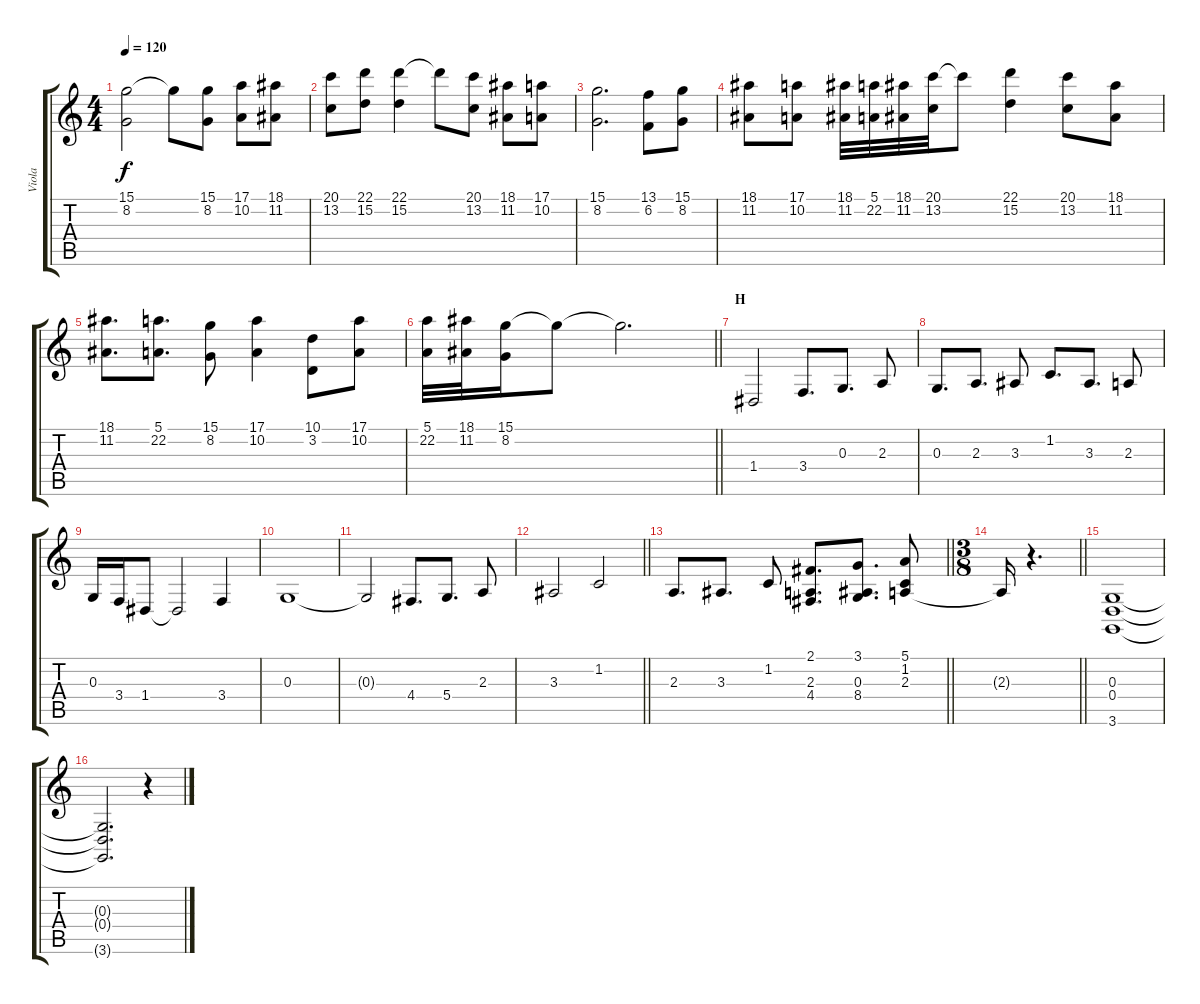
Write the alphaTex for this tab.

\track ("Viola" "Viola") {instrument stringensemble1}
\staff {score tabs}
\tuning (E4 B3 G3 D3 A2 E2) {hide}
\ts (4 4)
\tempo 120
\clef g2
\ks c
(15.1 8.2).2{dy f} 15.1{t}.8 (15.1 8.2).8 (17.1 10.2).8 (18.1 11.2).8 |
(20.1 13.2).8 (22.1 15.2).8 (22.1 15.2).4 22.1{t}.8 (20.1 13.2).8 (18.1 11.2).8 (17.1 10.2).8 |
(15.1 8.2).2{d} (13.1 6.2).8 (15.1 8.2).8 |
(18.1 11.2).8 (17.1 10.2).8 (18.1 11.2).32 (5.1 22.2).32 (18.1 11.2).32 (20.1 13.2).32 20.1{t}.8 (22.1 15.2).4 (20.1 13.2).8 (18.1 11.2).8 |
(18.1 11.2).8{d} (5.1 22.2).8{d} (15.1 8.2).8 (17.1 10.2).4 (10.1 3.2).8 (17.1 10.2).8 |
\barLineRight lightlight
(5.1 22.2).32 (18.1 11.2).32 (15.1 8.2).16 15.1{t}.8 15.1{t}.2{d} |
\section ("" "H")
1.4.2{volume 14} 3.4.8{d} 0.3.8{d} 2.3.8 |
0.3.8{d} 2.3.8{d} 3.3.8 1.2.8{d} 3.3.8{d} 2.3.8 |
0.3.16 3.4.16 1.4.8 1.4{t}.2 3.4.4 |
0.3.1 |
0.3{t}.2 4.4.8{d} 5.4.8{d} 2.3.8 |
\barLineRight lightlight
3.3.2 1.2.2 |
\barLineRight lightlight
2.3.8{d} 3.3.8{d} 1.2.8 (2.1 2.3 4.4).8{d} (3.1 0.3 8.4).8{d} (5.1 1.2 2.3).8 |
\ts (3 8)
\barLineRight lightlight
2.3{t}.16 r.4{d volume 14} |
(0.3 0.4 3.6).1{volume 16} |
(0.3{t} 0.4{t} 3.6{t}).2{d} r.4
